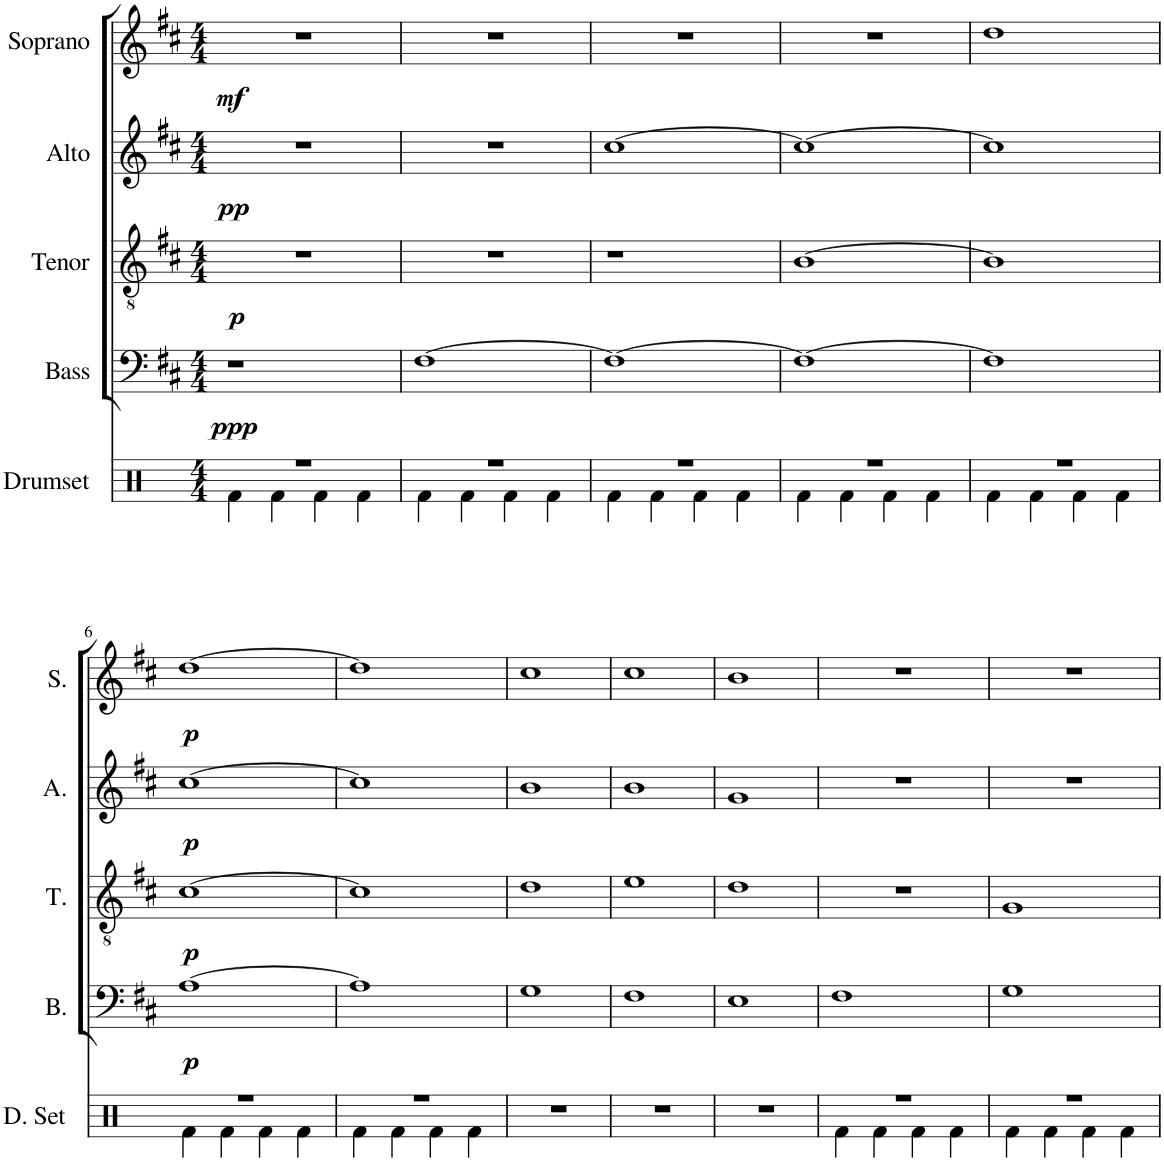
**kern	**kern	**dynam	**kern	**dynam	**kern	**dynam	**kern	**dynam
*part5	*part4	*part4	*part3	*part3	*part2	*part2	*part1	*part1
*staff5	*staff4	*staff4	*staff3	*staff3	*staff2	*staff2	*staff1	*staff1
*I"Drumset	*I"Bass	*	*I"Tenor	*	*I"Alto	*	*I"Soprano	*
*I'D. Set	*I'B.	*	*I'T.	*	*I'A.	*	*I'S.	*
*clefX	*clefF4	*	*clefGv2	*	*clefG2	*	*clefG2	*
*k[]	*k[f#c#]	*	*k[f#c#]	*	*k[f#c#]	*	*k[f#c#]	*
*M4/4	*M4/4	*	*M4/4	*	*M4/4	*	*M4/4	*
=1	=1	=1	=1	=1	=1	=1	=1	=1
*^	*	*	*	*	*	*	*	*
!	!	!	!LO:DY:b	!	!LO:DY:b	!	!LO:DY:b	!	!LO:DY:b
1r	4Rf\	1r	ppp	1r	p	1r	pp	1r	mf
.	4Rf\	.	.	.	.	.	.	.	.
.	4Rf\	.	.	.	.	.	.	.	.
.	4Rf\	.	.	.	.	.	.	.	.
=2	=2	=2	=2	=2	=2	=2	=2	=2	=2
1r	4Rf\	[1F#	.	1r	.	1r	.	1r	.
.	4Rf\	.	.	.	.	.	.	.	.
.	4Rf\	.	.	.	.	.	.	.	.
.	4Rf\	.	.	.	.	.	.	.	.
=3	=3	=3	=3	=3	=3	=3	=3	=3	=3
1r	4Rf\	1F#_	.	1r	.	[1cc#	.	1r	.
.	4Rf\	.	.	.	.	.	.	.	.
.	4Rf\	.	.	.	.	.	.	.	.
.	4Rf\	.	.	.	.	.	.	.	.
=4	=4	=4	=4	=4	=4	=4	=4	=4	=4
1r	4Rf\	1F#_	.	[1B	.	1cc#_	.	1r	.
.	4Rf\	.	.	.	.	.	.	.	.
.	4Rf\	.	.	.	.	.	.	.	.
.	4Rf\	.	.	.	.	.	.	.	.
=5	=5	=5	=5	=5	=5	=5	=5	=5	=5
1r	4Rf\	1F#]	.	1B]	.	1cc#]	.	1dd	.
.	4Rf\	.	.	.	.	.	.	.	.
.	4Rf\	.	.	.	.	.	.	.	.
.	4Rf\	.	.	.	.	.	.	.	.
!!LO:LB:g=z
=6	=6	=6	=6	=6	=6	=6	=6	=6	=6
!	!	!	!LO:DY:b	!	!LO:DY:b	!	!LO:DY:b	!	!LO:DY:b
1r	4Rf\	[1A	p	[1c#	p	[1cc#	p	[1dd	p
.	4Rf\	.	.	.	.	.	.	.	.
.	4Rf\	.	.	.	.	.	.	.	.
.	4Rf\	.	.	.	.	.	.	.	.
=7	=7	=7	=7	=7	=7	=7	=7	=7	=7
1r	4Rf\	1A]	.	1c#]	.	1cc#]	.	1dd]	.
.	4Rf\	.	.	.	.	.	.	.	.
.	4Rf\	.	.	.	.	.	.	.	.
.	4Rf\	.	.	.	.	.	.	.	.
*v	*v	*	*	*	*	*	*	*	*
=8	=8	=8	=8	=8	=8	=8	=8	=8
1r	1G	.	1d	.	1b	.	1cc#	.
=9	=9	=9	=9	=9	=9	=9	=9	=9
1r	1F#	.	1e	.	1b	.	1cc#	.
=10	=10	=10	=10	=10	=10	=10	=10	=10
1r	1E	.	1d	.	1g	.	1b	.
=11	=11	=11	=11	=11	=11	=11	=11	=11
*^	*	*	*	*	*	*	*	*
1r	4Rf\	1F#	.	1r	.	1r	.	1r	.
.	4Rf\	.	.	.	.	.	.	.	.
.	4Rf\	.	.	.	.	.	.	.	.
.	4Rf\	.	.	.	.	.	.	.	.
=12	=12	=12	=12	=12	=12	=12	=12	=12	=12
1r	4Rf\	1G	.	1G	.	1r	.	1r	.
.	4Rf\	.	.	.	.	.	.	.	.
.	4Rf\	.	.	.	.	.	.	.	.
.	4Rf\	.	.	.	.	.	.	.	.
*v	*v	*	*	*	*	*	*	*	*
=	=	=	=	=	=	=	=	=
*-	*-	*-	*-	*-	*-	*-	*-	*-
